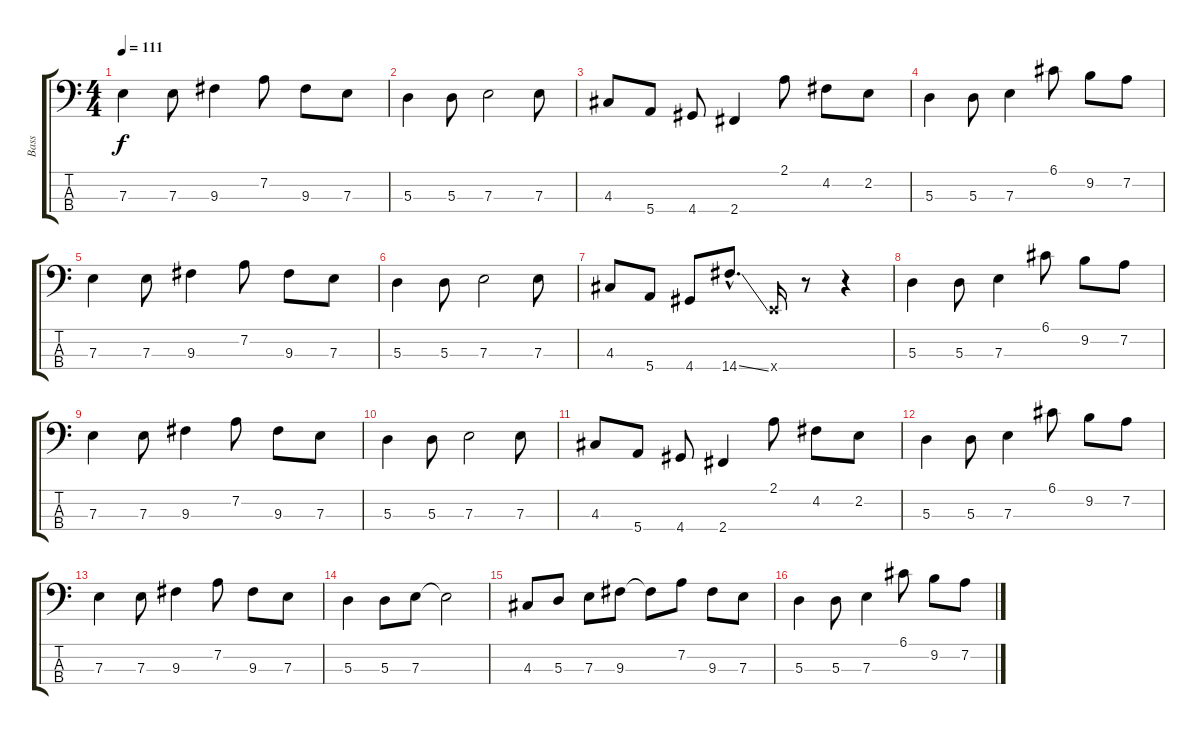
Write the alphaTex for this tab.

\track ("Bass" "Bass") {instrument electricbassfinger}
\staff {score tabs}
\tuning (G2 D2 A1 E1) {hide}
\ts (4 4)
\tempo 111
\clef f4
\ks c
7.3.4{dy f} 7.3.8 9.3.4 7.2.8 9.3.8 7.3.8 |
5.3.4 5.3.8 7.3.2 7.3.8 |
4.3.8 5.4.8 4.4.8 2.4.4 2.1.8 4.2.8 2.2.8 |
5.3.4 5.3.8 7.3.4 6.1.8 9.2.8 7.2.8 |
7.3.4 7.3.8 9.3.4 7.2.8 9.3.8 7.3.8 |
5.3.4 5.3.8 7.3.2 7.3.8 |
4.3.8 5.4.8 4.4.8 14.4{ss hac}.8{d} 0.4{x}.16 r.8 r.4 |
5.3.4 5.3.8 7.3.4 6.1.8 9.2.8 7.2.8 |
7.3.4 7.3.8 9.3.4 7.2.8 9.3.8 7.3.8 |
5.3.4 5.3.8 7.3.2 7.3.8 |
4.3.8 5.4.8 4.4.8 2.4.4 2.1.8 4.2.8 2.2.8 |
5.3.4 5.3.8 7.3.4 6.1.8 9.2.8 7.2.8 |
7.3.4 7.3.8 9.3.4 7.2.8 9.3.8 7.3.8 |
5.3.4 5.3.8 7.3.8 7.3{t}.2 |
4.3.8 5.3.8 7.3.8 9.3.8 9.3{t}.8 7.2.8 9.3.8 7.3.8 |
5.3.4 5.3.8 7.3.4 6.1.8 9.2.8 7.2.8
